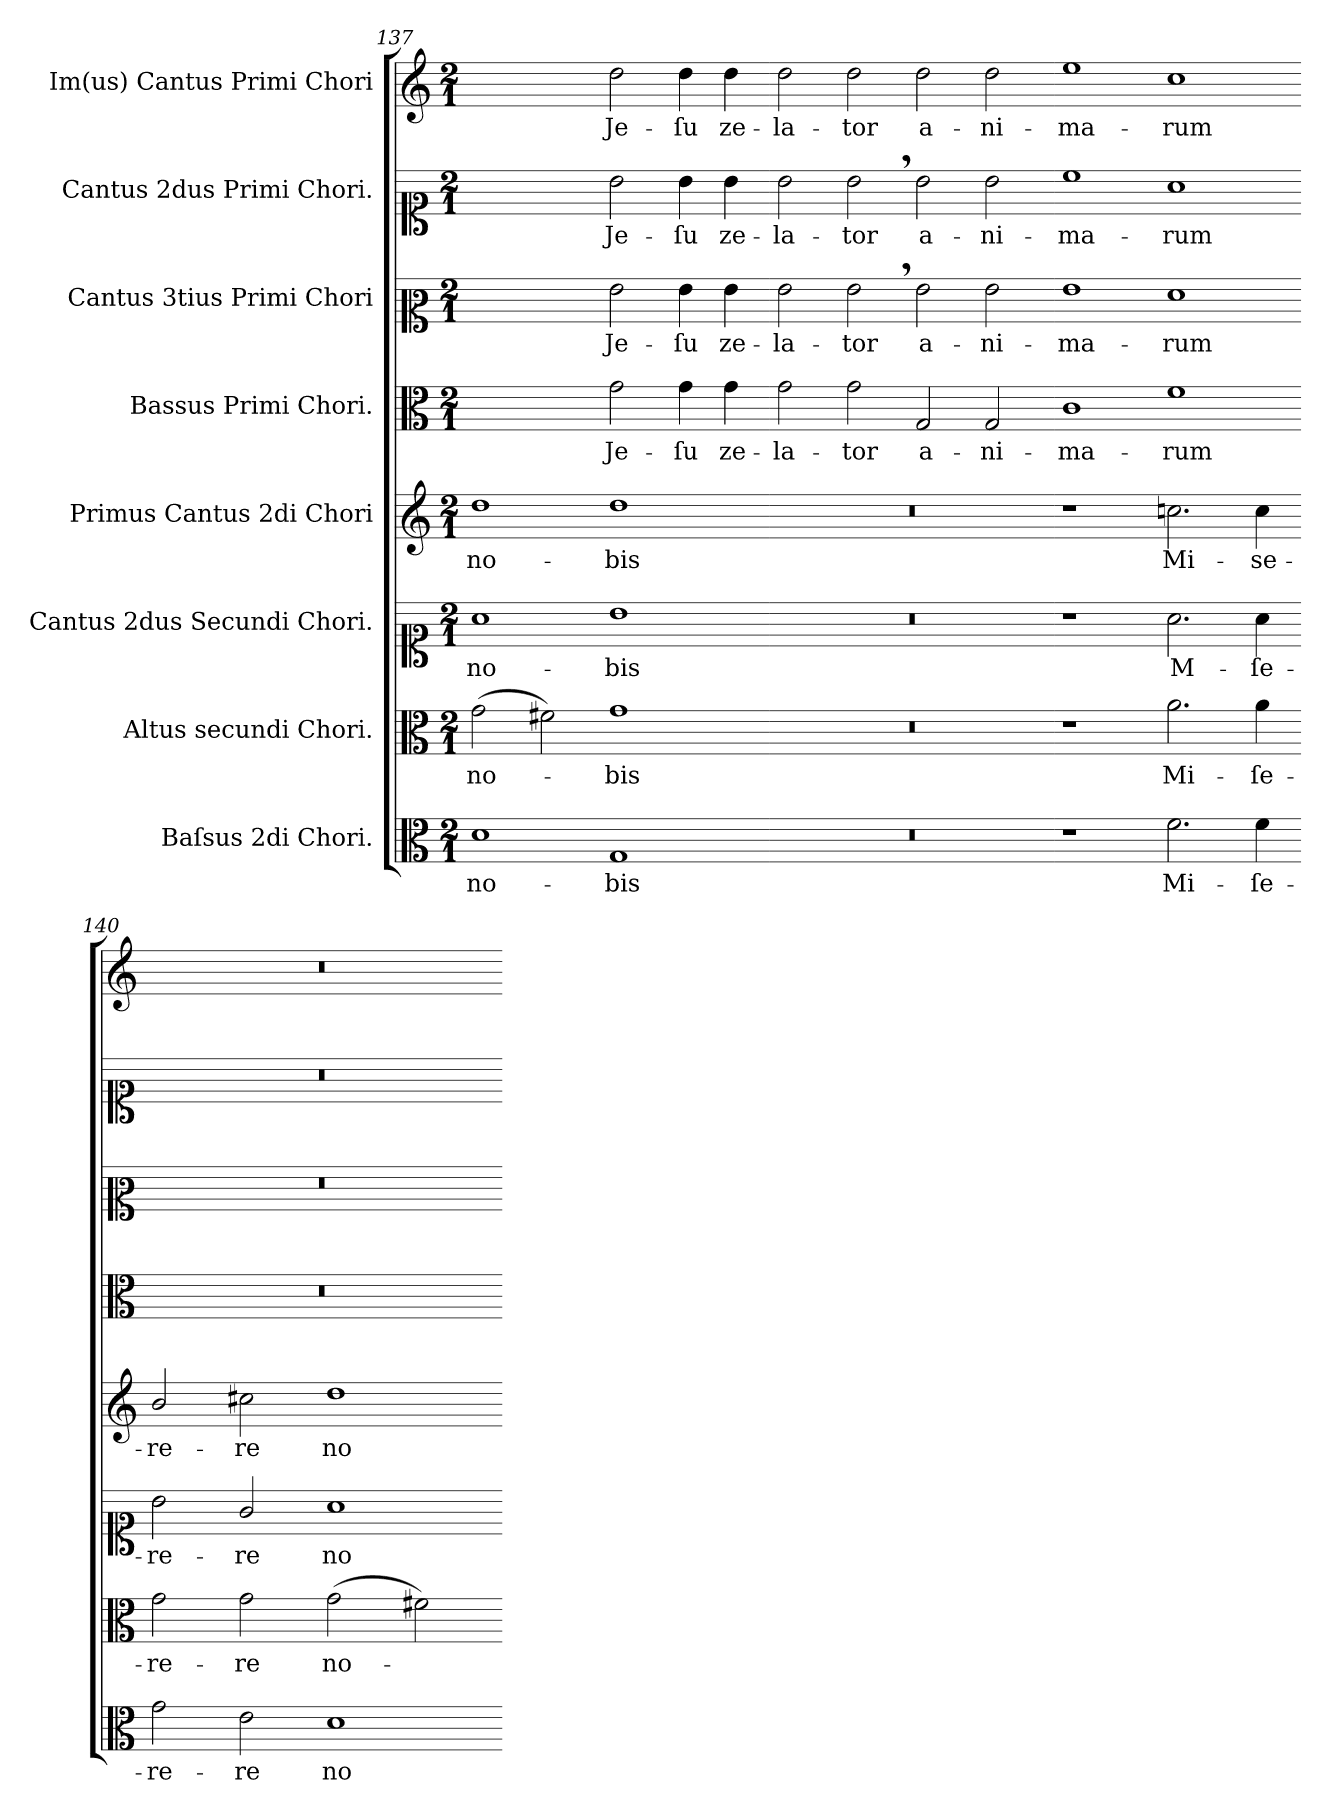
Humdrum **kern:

**kern	**text	**kern	**text	**kern	**text	**kern	**text	**kern	**text	**kern	**text	**kern	**text	**kern	**text
*part8	*part8	*part7	*part7	*part6	*part6	*part5	*part5	*part4	*part4	*part3	*part3	*part2	*part2	*part1	*part1
*staff8	*staff8	*staff7	*staff7	*staff6	*staff6	*staff5	*staff5	*staff4	*staff4	*staff3	*staff3	*staff2	*staff2	*staff1	*staff1
*I"Baſsus 2di Chori.	*	*I"Altus secundi Chori.	*	*I"Cantus 2dus Secundi Chori.	*	*I"Primus Cantus 2di Chori	*	*I"Bassus Primi Chori.	*	*I"Cantus 3tius Primi Chori	*	*I"Cantus 2dus Primi Chori.	*	*I"Im(us) Cantus Primi Chori	*
*clefC3	*	*clefC3	*	*clefC1	*	*clefG2	*	*clefC3	*	*clefC2	*	*clefC1	*	*clefG2	*
*k[]	*	*k[]	*	*k[]	*	*k[]	*	*k[]	*	*k[]	*	*k[]	*	*k[]	*
*M2/1	*	*M2/1	*	*M2/1	*	*M2/1	*	*M2/1	*	*M2/1	*	*M2/1	*	*M2/1	*
=137	=137	=137	=137	=137	=137	=137	=137	=137	=137	=137	=137	=137	=137	=137	=137
!	!	!	!LO:LY:i	!	!LO:LY:i	!	!LO:LY:i	!	!	!	!	!	!	!	!
1d	no-	(2g\	no-	1a	no-	1dd	no-	1ryy	.	1ryy	.	1ryy	.	1ryy	.
.	.	2f#X\)	.	.	.	.	.	.	.	.	.	.	.	.	.
!	!	!	!LO:LY:i	!	!LO:LY:i	!	!LO:LY:i	!	!	!	!	!	!	!	!
1G	-bis	1g	-bis	1b	-bis	1dd	-bis	2g\	Je-	2g\	Je-	2b\	Je-	2dd\	Je-
.	.	.	.	.	.	.	.	4g\	ſu	4g\	ſu	4b\	ſu	4dd\	ſu
.	.	.	.	.	.	.	.	4g\	ze-	4g\	ze-	4b\	ze-	4dd\	ze-
=138-	=138-	=138-	=138-	=138-	=138-	=138-	=138-	=138-	=138-	=138-	=138-	=138-	=138-	=138-	=138-
0r	.	0r	.	0r	.	0r	.	2g\	-la-	2g\	-la-	2b\	-la-	2dd\	-la-
.	.	.	.	.	.	.	.	2g\	-tor	2g,<\	-tor	2b,<\	-tor	2dd\	-tor
.	.	.	.	.	.	.	.	2G/	a-	2g\	a-	2b\	a-	2dd\	a-
.	.	.	.	.	.	.	.	2G/	-ni-	2g\	-ni-	2b\	-ni-	2dd\	-ni-
=139-	=139-	=139-	=139-	=139-	=139-	=139-	=139-	=139-	=139-	=139-	=139-	=139-	=139-	=139-	=139-
1r	.	1r	.	1r	.	1r	.	1c	-ma-	1g	-ma-	1cc	-ma-	1ee	-ma-
!	!LO:LY:i	!	!LO:LY:i	!	!	!	!	!	!	!	!	!	!	!	!
2.f\	Mi-	2.a\	Mi-	2.a\	M-	2.ccn\	Mi-	1f	-rum	1f	-rum	1a	-rum	1cc	-rum
!	!LO:LY:i	!	!LO:LY:i	!	!	!	!	!	!	!	!	!	!	!	!
4f\	ſe-	4a\	ſe-	4a\	ſe-	4cc\	-se-	.	.	.	.	.	.	.	.
=140-	=140-	=140-	=140-	=140-	=140-	=140-	=140-	=140-	=140-	=140-	=140-	=140-	=140-	=140-	=140-
!	!LO:LY:i	!	!LO:LY:i	!	!	!	!	!	!	!	!	!	!	!	!
2g\	-re-	2g\	-re-	2b\	-re-	2b/	-re-	0r	.	0r	.	0r	.	0r	.
!	!LO:LY:i	!	!LO:LY:i	!	!	!	!	!	!	!	!	!	!	!	!
2e\	-re	2g\	-re	2g/	-re	2cc#X\	-re	.	.	.	.	.	.	.	.
!	!LO:LY:i	!	!LO:LY:i	!	!	!	!	!	!	!	!	!	!	!	!
1d	no-	(2g\	no-	1a	no-	1dd	no-	.	.	.	.	.	.	.	.
.	.	2f#X\)	.	.	.	.	.	.	.	.	.	.	.	.	.
=-	=-	=-	=-	=-	=-	=-	=-	=-	=-	=-	=-	=-	=-	=-	=-
*-	*-	*-	*-	*-	*-	*-	*-	*-	*-	*-	*-	*-	*-	*-	*-
